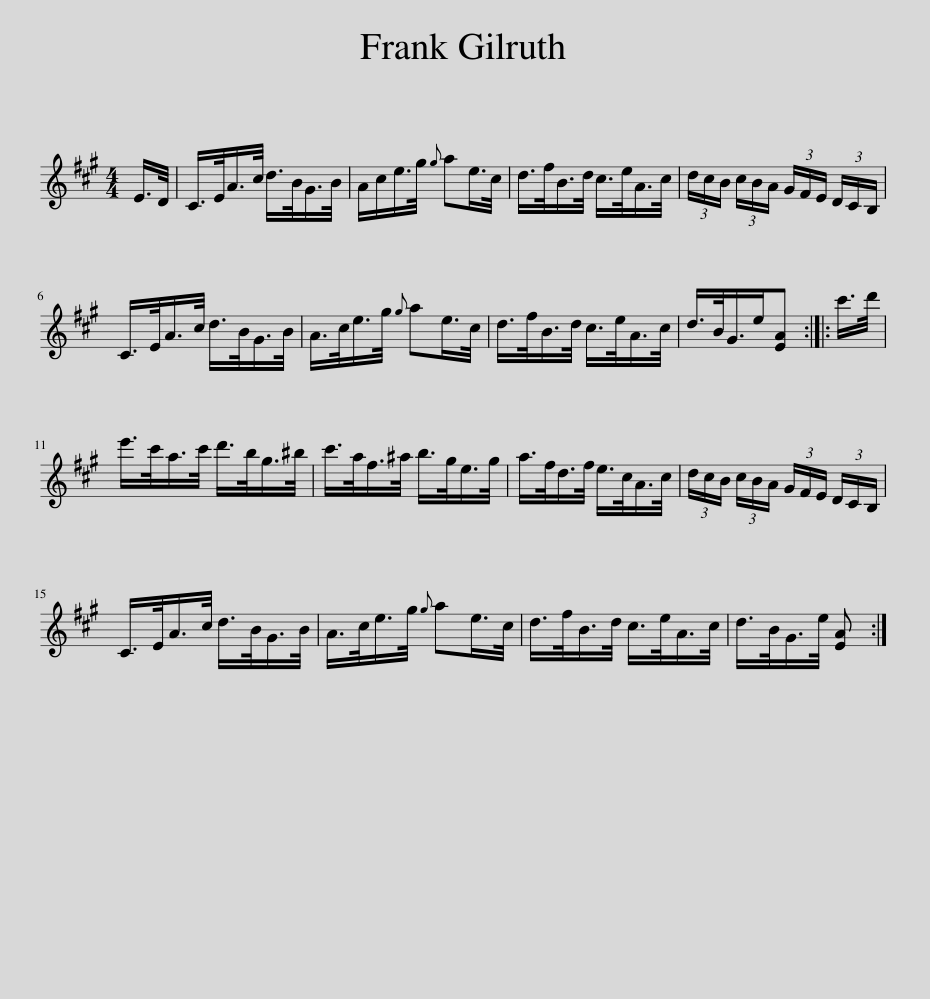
X:1
L:1/8
M:4/4
I:linebreak $
K:A
V:1 treble
V:1
 E/>D/ | C/>E/A/>c/ d/>B/G/>B/ | A/c/e/>g/{g} ae/>c/ | d/>f/B/>d/ c/>e/A/>c/ | (3d/c/B/ (3c/B/A/ (3G/F/E/ (3D/C/B,/ |$ %5
 C/>E/A/>c/ d/>B/G/>B/ | A/>c/e/>g/{g} ae/>c/ | d/>f/B/>d/ c/>e/A/>c/ | d/>B/G3/4e/[EA] :: c'/>d'/ |$ %10
 e'/>c'/a/>c'/ d'/>b/g/>^b/ | c'/>a/f/>^a/ b/>g/e/>g/ | a/>f/d/>f/ e/>c/A/>c/ | (3d/c/B/ (3c/B/A/ (3G/F/E/ (3D/C/B,/ |$ C/>E/A/>c/ d/>B/G/>B/ | %15
 A/>c/e/>g/{g} ae/>c/ | d/>f/B/>d/ c/>e/A/>c/ | d/>B/G/>e/ [EA] :| %18
